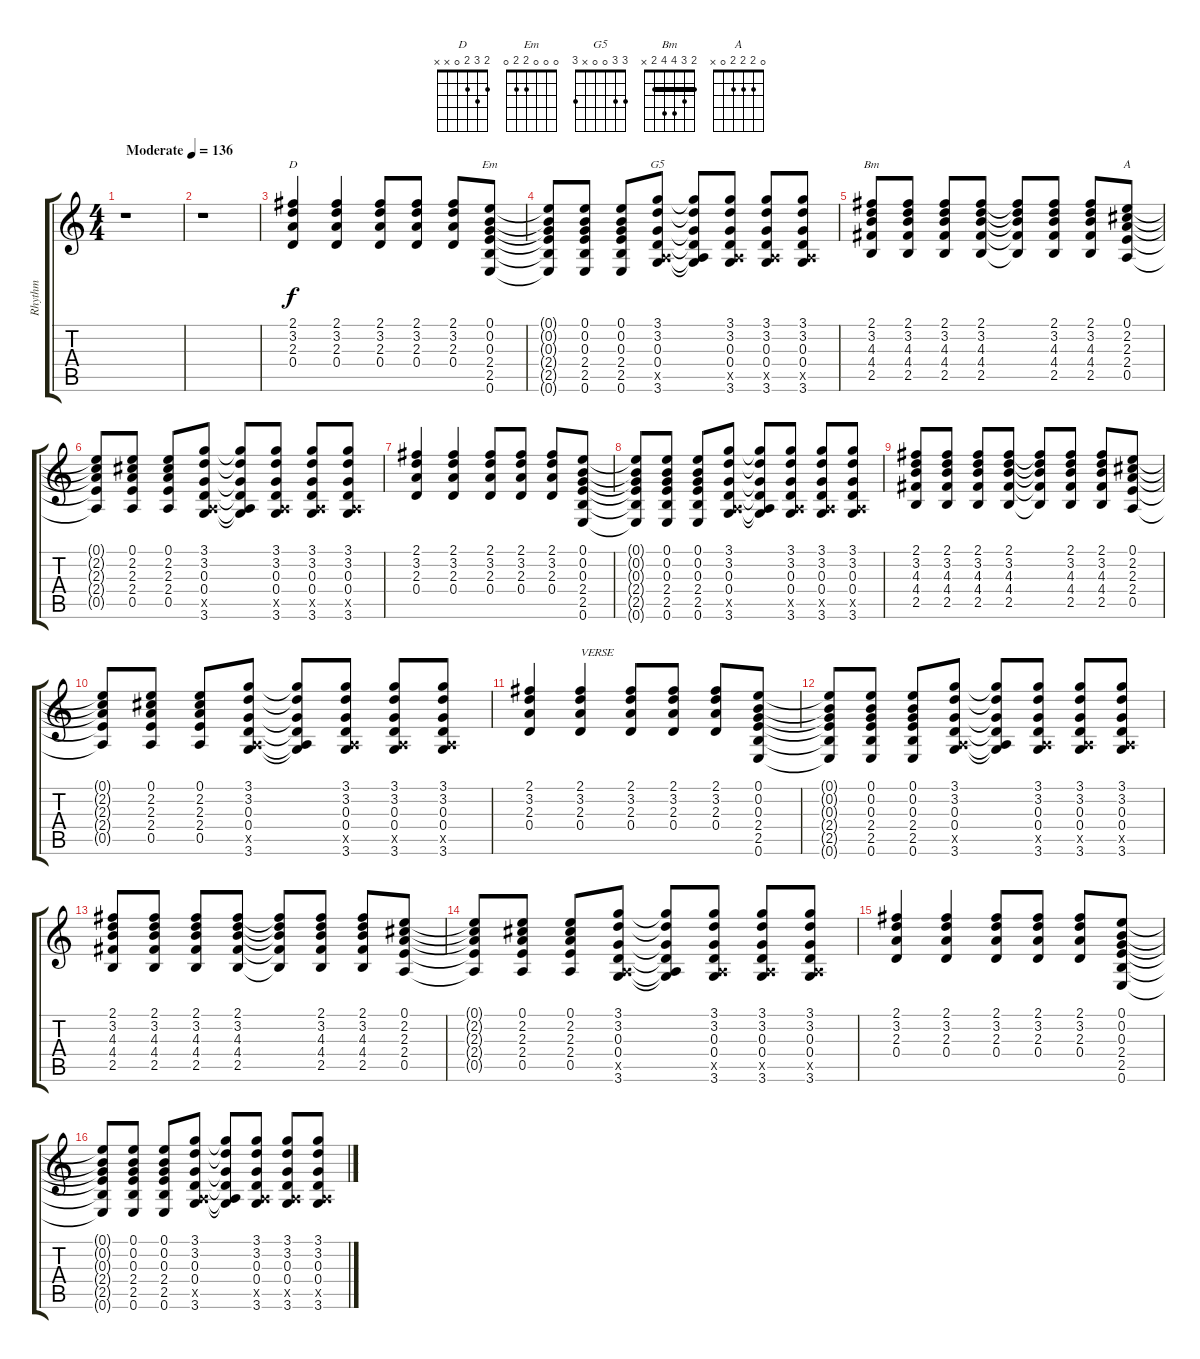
\track ("Rhythm" "Rhythm") {instrument distortionguitar}
\staff {score tabs}
\tuning (E4 B3 G3 D3 A2 E2) {hide}
\chord ("D" 2 3 2 0 x x)
\chord ("Em" 0 0 0 2 2 0)
\chord ("G5" 3 3 0 0 x 3)
\chord ("Bm" 2 3 4 4 2 x) {barre 2}
\chord ("A" 0 2 2 2 0 x)
\ts (4 4)
\tempo (136 "Moderate")
\clef g2
\ks c
r.1{dy f instrument distortionguitar} |
r.1 |
(2.1 3.2 2.3 0.4).4{ch "D"} (2.1 3.2 2.3 0.4).4 (2.1 3.2 2.3 0.4).8 (2.1 3.2 2.3 0.4).8 (2.1 3.2 2.3 0.4).8 (0.1 0.2 0.3 2.4 2.5 0.6).8{ch "Em"} |
(0.1{t} 0.2{t} 0.3{t} 2.4{t} 2.5{t} 0.6{t}).8 (0.1 0.2 0.3 2.4 2.5 0.6).8 (0.1 0.2 0.3 2.4 2.5 0.6).8 (3.1 3.2 0.3 0.4 0.5{x} 3.6).8{ch "G5"} (3.1{t} 3.2{t} 0.3{t} 0.4{t} 0.5{t} 3.6{t}).8 (3.1 3.2 0.3 0.4 0.5{x} 3.6).8 (3.1 3.2 0.3 0.4 0.5{x} 3.6).8 (3.1 3.2 0.3 0.4 0.5{x} 3.6).8 |
(2.1 3.2 4.3 4.4 2.5).8{ch "Bm"} (2.1 3.2 4.3 4.4 2.5).8 (2.1 3.2 4.3 4.4 2.5).8 (2.1 3.2 4.3 4.4 2.5).8 (2.1{t} 3.2{t} 4.3{t} 4.4{t} 2.5{t}).8 (2.1 3.2 4.3 4.4 2.5).8{txt ""} (2.1 3.2 4.3 4.4 2.5).8 (0.1 2.2 2.3 2.4 0.5).8{ch "A"} |
(0.1{t} 2.2{t} 2.3{t} 2.4{t} 0.5{t}).8 (0.1 2.2 2.3 2.4 0.5).8 (0.1 2.2 2.3 2.4 0.5).8 (3.1 3.2 0.3 0.4 0.5{x} 3.6).8 (3.1{t} 3.2{t} 0.3{t} 0.4{t} 0.5{t} 3.6{t}).8 (3.1 3.2 0.3 0.4 0.5{x} 3.6).8 (3.1 3.2 0.3 0.4 0.5{x} 3.6).8 (3.1 3.2 0.3 0.4 0.5{x} 3.6).8 |
(2.1 3.2 2.3 0.4).4 (2.1 3.2 2.3 0.4).4 (2.1 3.2 2.3 0.4).8 (2.1 3.2 2.3 0.4).8 (2.1 3.2 2.3 0.4).8 (0.1 0.2 0.3 2.4 2.5 0.6).8 |
(0.1{t} 0.2{t} 0.3{t} 2.4{t} 2.5{t} 0.6{t}).8 (0.1 0.2 0.3 2.4 2.5 0.6).8 (0.1 0.2 0.3 2.4 2.5 0.6).8 (3.1 3.2 0.3 0.4 0.5{x} 3.6).8 (3.1{t} 3.2{t} 0.3{t} 0.4{t} 0.5{t} 3.6{t}).8 (3.1 3.2 0.3 0.4 0.5{x} 3.6).8 (3.1 3.2 0.3 0.4 0.5{x} 3.6).8 (3.1 3.2 0.3 0.4 0.5{x} 3.6).8 |
(2.1 3.2 4.3 4.4 2.5).8 (2.1 3.2 4.3 4.4 2.5).8 (2.1 3.2 4.3 4.4 2.5).8 (2.1 3.2 4.3 4.4 2.5).8 (2.1{t} 3.2{t} 4.3{t} 4.4{t} 2.5{t}).8 (2.1 3.2 4.3 4.4 2.5).8 (2.1 3.2 4.3 4.4 2.5).8 (0.1 2.2 2.3 2.4 0.5).8 |
(0.1{t} 2.2{t} 2.3{t} 2.4{t} 0.5{t}).8 (0.1 2.2 2.3 2.4 0.5).8 (0.1 2.2 2.3 2.4 0.5).8 (3.1 3.2 0.3 0.4 0.5{x} 3.6).8 (3.1{t} 3.2{t} 0.3{t} 0.4{t} 0.5{t} 3.6{t}).8 (3.1 3.2 0.3 0.4 0.5{x} 3.6).8 (3.1 3.2 0.3 0.4 0.5{x} 3.6).8 (3.1 3.2 0.3 0.4 0.5{x} 3.6).8 |
(2.1 3.2 2.3 0.4).4 (2.1 3.2 2.3 0.4).4{txt "VERSE"} (2.1 3.2 2.3 0.4).8 (2.1 3.2 2.3 0.4).8 (2.1 3.2 2.3 0.4).8 (0.1 0.2 0.3 2.4 2.5 0.6).8 |
(0.1{t} 0.2{t} 0.3{t} 2.4{t} 2.5{t} 0.6{t}).8 (0.1 0.2 0.3 2.4 2.5 0.6).8 (0.1 0.2 0.3 2.4 2.5 0.6).8 (3.1 3.2 0.3 0.4 0.5{x} 3.6).8 (3.1{t} 3.2{t} 0.3{t} 0.4{t} 0.5{t} 3.6{t}).8 (3.1 3.2 0.3 0.4 0.5{x} 3.6).8 (3.1 3.2 0.3 0.4 0.5{x} 3.6).8 (3.1 3.2 0.3 0.4 0.5{x} 3.6).8 |
(2.1 3.2 4.3 4.4 2.5).8 (2.1 3.2 4.3 4.4 2.5).8 (2.1 3.2 4.3 4.4 2.5).8 (2.1 3.2 4.3 4.4 2.5).8 (2.1{t} 3.2{t} 4.3{t} 4.4{t} 2.5{t}).8 (2.1 3.2 4.3 4.4 2.5).8 (2.1 3.2 4.3 4.4 2.5).8 (0.1 2.2 2.3 2.4 0.5).8 |
(0.1{t} 2.2{t} 2.3{t} 2.4{t} 0.5{t}).8 (0.1 2.2 2.3 2.4 0.5).8 (0.1 2.2 2.3 2.4 0.5).8 (3.1 3.2 0.3 0.4 0.5{x} 3.6).8 (3.1{t} 3.2{t} 0.3{t} 0.4{t} 0.5{t} 3.6{t}).8 (3.1 3.2 0.3 0.4 0.5{x} 3.6).8 (3.1 3.2 0.3 0.4 0.5{x} 3.6).8 (3.1 3.2 0.3 0.4 0.5{x} 3.6).8 |
(2.1 3.2 2.3 0.4).4 (2.1 3.2 2.3 0.4).4 (2.1 3.2 2.3 0.4).8 (2.1 3.2 2.3 0.4).8 (2.1 3.2 2.3 0.4).8 (0.1 0.2 0.3 2.4 2.5 0.6).8 |
(0.1{t} 0.2{t} 0.3{t} 2.4{t} 2.5{t} 0.6{t}).8 (0.1 0.2 0.3 2.4 2.5 0.6).8 (0.1 0.2 0.3 2.4 2.5 0.6).8 (3.1 3.2 0.3 0.4 0.5{x} 3.6).8 (3.1{t} 3.2{t} 0.3{t} 0.4{t} 0.5{t} 3.6{t}).8 (3.1 3.2 0.3 0.4 0.5{x} 3.6).8 (3.1 3.2 0.3 0.4 0.5{x} 3.6).8 (3.1 3.2 0.3 0.4 0.5{x} 3.6).8
